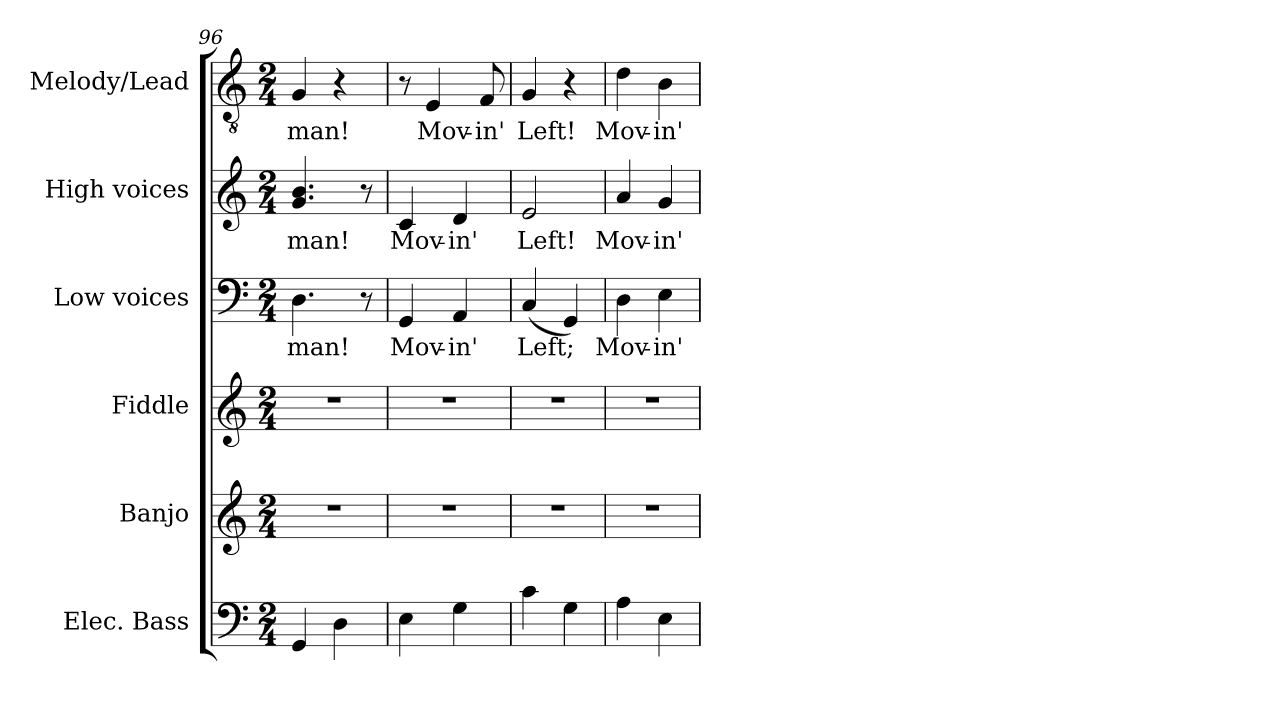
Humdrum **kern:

**kern	**kern	**kern	**kern	**text	**kern	**text	**kern	**text
*part6	*part5	*part4	*part3	*part3	*part2	*part2	*part1	*part1
*staff6	*staff5	*staff4	*staff3	*staff3	*staff2	*staff2	*staff1	*staff1
*I"Elec. Bass	*I"Banjo	*I"Fiddle	*I"Low voices	*	*I"High voices	*	*I"Melody/Lead	*
*I'E. Bass	*I'Ban.	*	*	*	*	*	*	*
*clefF4	*clefG2	*clefG2	*clefF4	*	*clefG2	*	*clefGv2	*
*ITrd7c12	*ITrd7c12	*	*	*	*	*	*ITrd7c12	*
*k[]	*k[]	*k[]	*k[]	*	*k[]	*	*k[]	*
*C:	*C:	*C:	*C:	*	*C:	*	*C:	*
*M2/4	*M2/4	*M2/4	*M2/4	*	*M2/4	*	*M2/4	*
=96	=96	=96	=96	=96	=96	=96	=96	=96
!	!LO:N:vis=1	!LO:N:vis=1	!	!	!	!	!	!
!	!	!	!	!LO:LY:b:color=#000000	!	!	!	!
!	!	!	!	!	!	!LO:LY:b:color=#000000	!	!
!	!	!	!	!	!	!	!	!LO:LY:b:color=#000000
4GGGi/	2r	2r	4.Di\	man!	4.gi/ 4.bi	man!	4GGi/	man!
4DDi\	.	.	.	.	.	.	4r	.
.	.	.	8r	.	8r	.	.	.
=97	=97	=97	=97	=97	=97	=97	=97	=97
!	!LO:N:vis=1	!LO:N:vis=1	!	!	!	!	!	!
!	!	!	!	!LO:LY:b:color=#000000	!	!	!	!
!	!	!	!	!	!	!LO:LY:b:color=#000000	!	!
4EEi\	2r	2r	4GGi/	Mov-	4ci/	Mov-	8r	.
!	!	!	!	!	!	!	!	!LO:LY:b:color=#000000
.	.	.	.	.	.	.	4EEi/	Mov-
!	!	!	!	!LO:LY:b:color=#000000	!	!	!	!
!	!	!	!	!	!	!LO:LY:b:color=#000000	!	!
4GGi\	.	.	4AAi/	-in'	4di/	-in'	.	.
!	!	!	!	!	!	!	!	!LO:LY:b:color=#000000
.	.	.	.	.	.	.	8FFi/	-in'
=98	=98	=98	=98	=98	=98	=98	=98	=98
!	!LO:N:vis=1	!LO:N:vis=1	!	!	!	!	!	!
!	!	!	!	!LO:LY:b:color=#000000	!	!	!	!
!	!	!	!	!	!	!LO:LY:b:color=#000000	!	!
!	!	!	!	!	!	!	!	!LO:LY:b:color=#000000
4Ci\	2r	2r	(4Ci/	Left;	2ei/	Left!	4GGi/	Left!
4GGi\	.	.	4GGi/)	.	.	.	4r	.
=99	=99	=99	=99	=99	=99	=99	=99	=99
!	!LO:N:vis=1	!LO:N:vis=1	!	!	!	!	!	!
!	!	!	!	!LO:LY:b:color=#000000	!	!	!	!
!	!	!	!	!	!	!LO:LY:b:color=#000000	!	!
!	!	!	!	!	!	!	!	!LO:LY:b:color=#000000
4AAi\	2r	2r	4Di\	Mov-	4ai/	Mov-	4Di\	Mov-
!	!	!	!	!LO:LY:b:color=#000000	!	!	!	!
!	!	!	!	!	!	!LO:LY:b:color=#000000	!	!
!	!	!	!	!	!	!	!	!LO:LY:b:color=#000000
4EEi\	.	.	4Ei\	-in'	4gi/	-in'	4BBi\	-in'
=	=	=	=	=	=	=	=	=
*-	*-	*-	*-	*-	*-	*-	*-	*-
